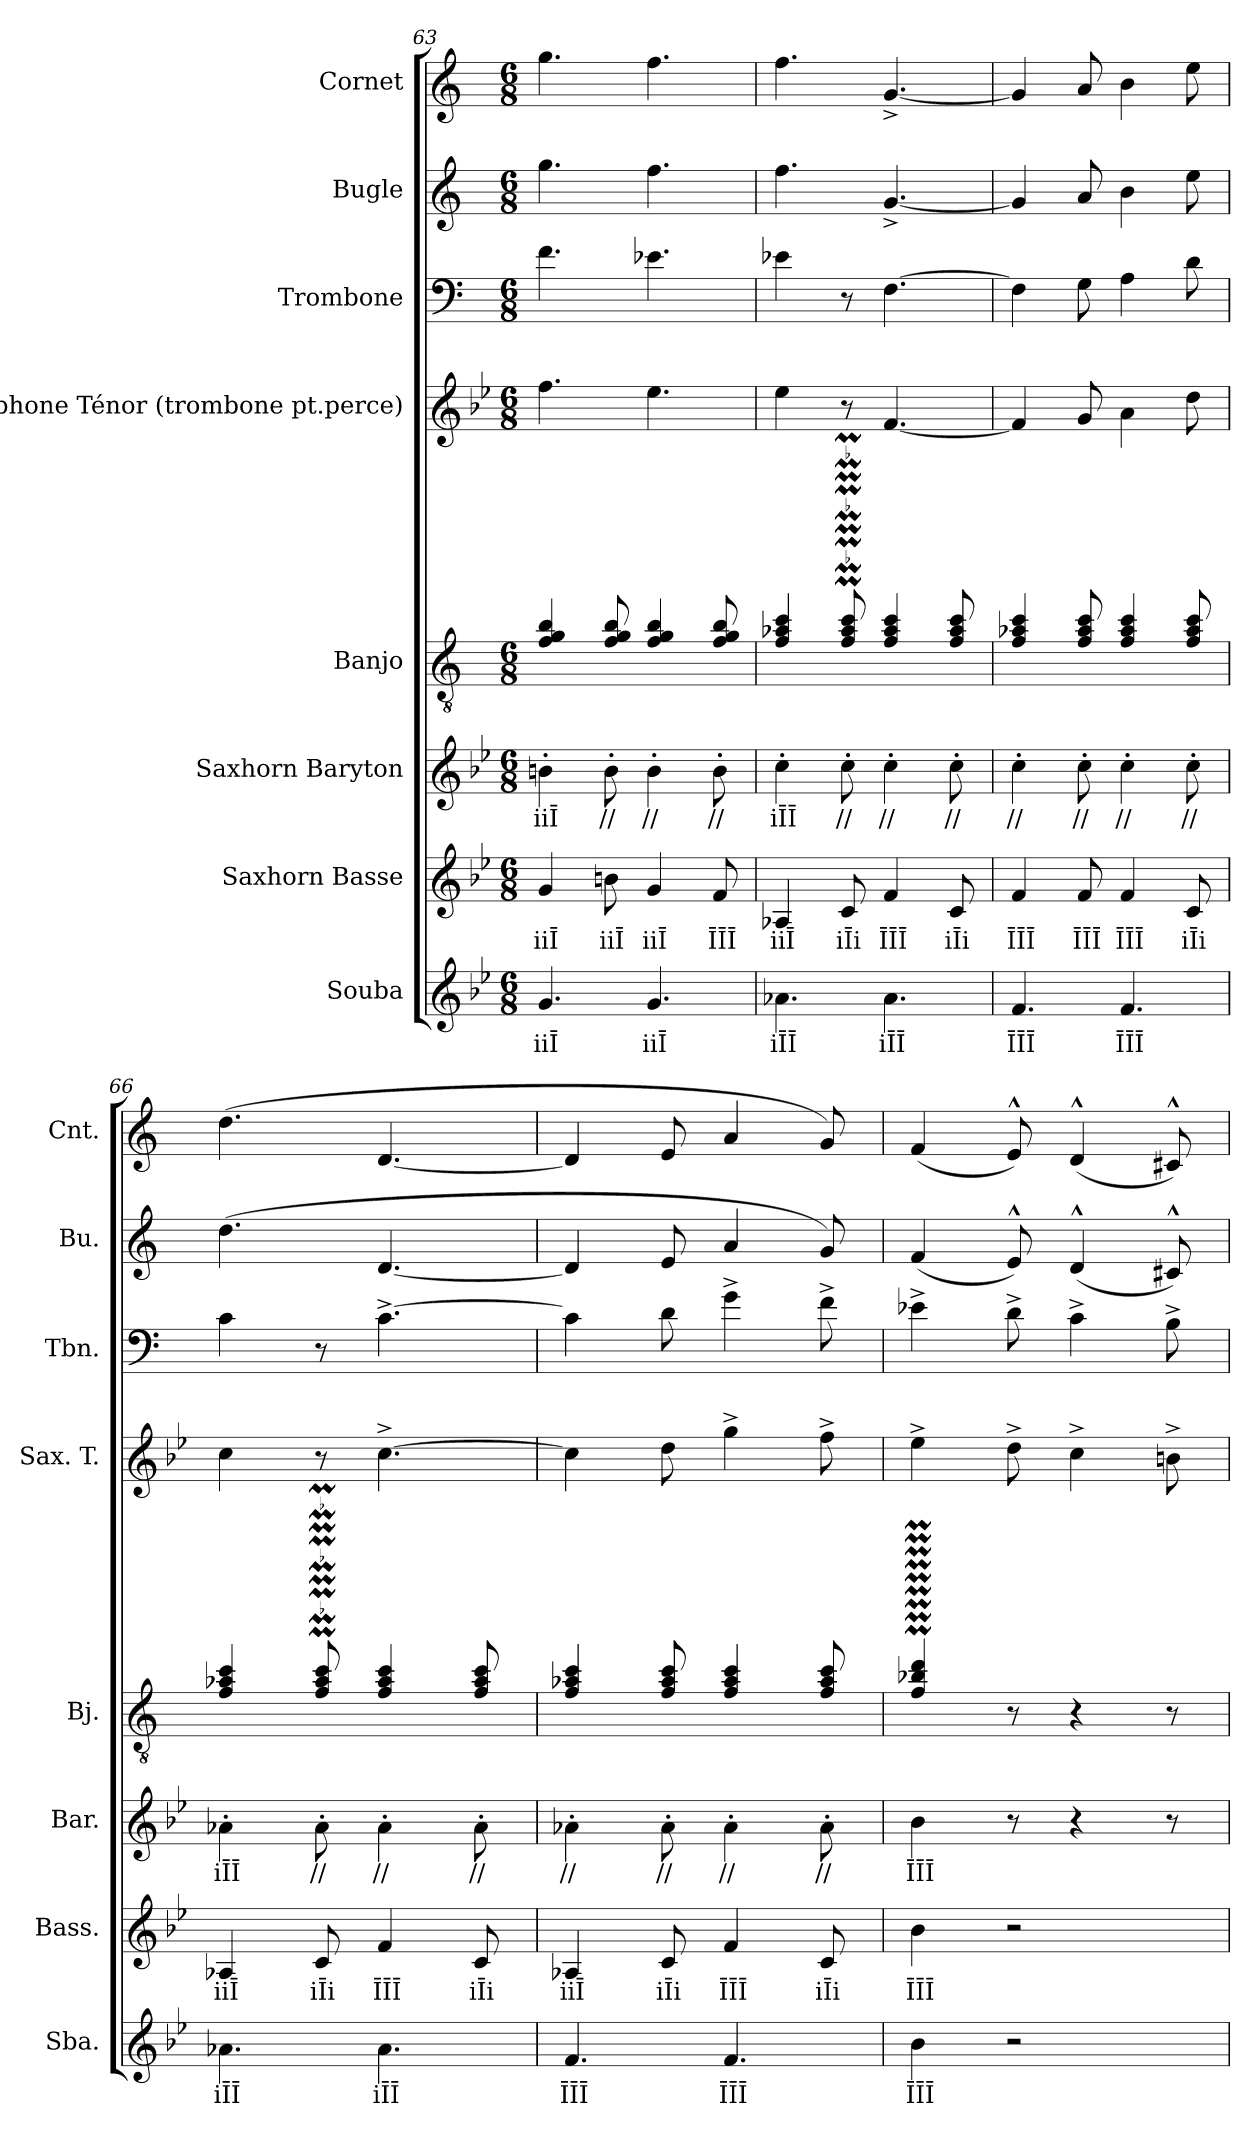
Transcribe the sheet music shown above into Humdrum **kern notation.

**kern	**text	**kern	**text	**kern	**text	**kern	**kern	**kern	**kern	**kern
*part8	*part8	*part7	*part7	*part6	*part6	*part5	*part4	*part3	*part2	*part1
*staff8	*staff8	*staff7	*staff7	*staff6	*staff6	*staff5	*staff4	*staff3	*staff2	*staff1
*I"Souba	*	*I"Saxhorn Basse	*	*I"Saxhorn Baryton	*	*I"Banjo	*I"Saxophone Ténor (trombone pt.perce)	*I"Trombone	*I"Bugle	*I"Cornet
*I'Sba.	*	*I'Bass.	*	*I'Bar.	*	*I'Bj.	*I'Sax. T.	*I'Tbn.	*I'Bu.	*I'Cnt.
!!LO:PB:g=z
*clefG2	*	*clefG2	*	*clefG2	*	*clefGv2	*clefG2	*clefF4	*clefG2	*clefG2
*ITrd15c26	*	*ITrd8c14	*	*ITrd8c14	*	*ITrd7c12	*ITrd8c14	*	*ITrd1c2	*ITrd1c2
*k[b-e-]	*	*k[b-e-]	*	*k[b-e-]	*	*k[]	*k[b-e-]	*k[]	*k[b-e-]	*k[b-e-]
*M6/8	*	*M6/8	*	*M6/8	*	*M6/8	*M6/8	*M6/8	*M6/8	*M6/8
=63	=63	=63	=63	=63	=63	=63	=63	=63	=63	=63
!	!LO:LY:b	!	!LO:LY:b	!	!LO:LY:b	!	!	!	!	!
4.GG/	iiĪ	4G/	iiĪ	4Bn'\	iiĪ	4F/ 4G/ 4B/	4.f\	4.f\	4.ff\	4.ff\
!	!	!	!LO:LY:b	!	!LO:LY:b	!	!	!	!	!
.	.	8Bn\	iiĪ	8B'\	//	8F/ 8G/ 8B/	.	.	.	.
!	!LO:LY:b	!	!LO:LY:b	!	!LO:LY:b	!	!	!	!	!
4.GG/	iiĪ	4G/	iiĪ	4B'\	//	4F/ 4G/ 4B/	4.e-\	4.e-X\	4.ee-\	4.ee-\
!	!	!	!LO:LY:b	!	!LO:LY:b	!	!	!	!	!
.	.	8F/	ĪĪĪ	8B'\	//	8F/ 8G/ 8B/	.	.	.	.
=64	=64	=64	=64	=64	=64	=64	=64	=64	=64	=64
!	!LO:LY:b	!	!LO:LY:b	!	!LO:LY:b	!	!	!	!	!
4.AA-X\	iĪĪ	4AA-X/	iiĪ	4c'\	iĪĪ	4F/ 4A-X/ 4c/	4e-\	4e-X\	4.ee-\	4.ee-\
!	!	!	!LO:LY:b	!	!LO:LY:b	!	!	!	!	!
.	.	8C/	iĪi	8c'\	//	8F/M 8A-/M 8c/M	8r	8r	.	.
!	!LO:LY:b	!	!LO:LY:b	!	!LO:LY:b	!	!	!	!	!
4.AA-\	iĪĪ	4F/	ĪĪĪ	4c'\	//	4F/ 4A-/ 4c/	[4.F/	[4.F\	[4.f^/	[4.f^/
!	!	!	!LO:LY:b	!	!LO:LY:b	!	!	!	!	!
.	.	8C/	iĪi	8c'\	//	8F/ 8A-/ 8c/	.	.	.	.
=65	=65	=65	=65	=65	=65	=65	=65	=65	=65	=65
!	!LO:LY:b	!	!LO:LY:b	!	!LO:LY:b	!	!	!	!	!
4.FF/	ĪĪĪ	4F/	ĪĪĪ	4c'\	//	4F/ 4A-X/ 4c/	4F/]	4F\]	4f/]	4f/]
!	!	!	!LO:LY:b	!	!LO:LY:b	!	!	!	!	!
.	.	8F/	ĪĪĪ	8c'\	//	8F/ 8A-/ 8c/	8G/	8G\	8g/	8g/
!	!LO:LY:b	!	!LO:LY:b	!	!LO:LY:b	!	!	!	!	!
4.FF/	ĪĪĪ	4F/	ĪĪĪ	4c'\	//	4F/ 4A-/ 4c/	4A\	4A\	4a\	4a\
!	!	!	!LO:LY:b	!	!LO:LY:b	!	!	!	!	!
.	.	8C/	iĪi	8c'\	//	8F/ 8A-/ 8c/	8d\	8d\	8dd\	8dd\
=66	=66	=66	=66	=66	=66	=66	=66	=66	=66	=66
!	!LO:LY:b	!	!LO:LY:b	!	!LO:LY:b	!	!	!	!	!
4.AA-X\	iĪĪ	4AA-X/	iiĪ	4A-X'\	iĪĪ	4F/ 4A-X/ 4c/	4c\	4c\	(>4.cc\	(>4.cc\
!	!	!	!LO:LY:b	!	!LO:LY:b	!	!	!	!	!
.	.	8C/	iĪi	8A-'\	//	8F/M 8A-/M 8c/M	8r	8r	.	.
!	!LO:LY:b	!	!LO:LY:b	!	!LO:LY:b	!	!	!	!	!
4.AA-\	iĪĪ	4F/	ĪĪĪ	4A-'\	//	4F/ 4A-/ 4c/	[4.c^\	[4.c^\	[4.c/	[4.c/
!	!	!	!LO:LY:b	!	!LO:LY:b	!	!	!	!	!
.	.	8C/	iĪi	8A-'\	//	8F/ 8A-/ 8c/	.	.	.	.
!!LO:PB:g=z
=67	=67	=67	=67	=67	=67	=67	=67	=67	=67	=67
!	!LO:LY:b	!	!LO:LY:b	!	!LO:LY:b	!	!	!	!	!
4.FF/	ĪĪĪ	4AA-X/	iiĪ	4A-X'\	//	4F/ 4A-X/ 4c/	4c\]	4c\]	4c/]	4c/]
!	!	!	!LO:LY:b	!	!LO:LY:b	!	!	!	!	!
.	.	8C/	iĪi	8A-'\	//	8F/ 8A-/ 8c/	8d\	8d\	8d/	8d/
!	!LO:LY:b	!	!LO:LY:b	!	!LO:LY:b	!	!	!	!	!
4.FF/	ĪĪĪ	4F/	ĪĪĪ	4A-'\	//	4F/ 4A-/ 4c/	4g^\	4g^\	4g/	4g/
!	!	!	!LO:LY:b	!	!LO:LY:b	!	!	!	!	!
.	.	8C/	iĪi	8A-'\	//	8F/ 8A-/ 8c/	8f^\	8f^\	8f/)	8f/)
=68	=68	=68	=68	=68	=68	=68	=68	=68	=68	=68
!	!LO:LY:b	!	!LO:LY:b	!	!LO:LY:b	!	!	!	!	!
4BB-\	ĪĪĪ	4B-\	ĪĪĪ	4B-\	ĪĪĪ	4F/M 4B-X/M 4d/M	4e-^\	4e-X^\	(<4e-/	(<4e-/
2r	.	2r	.	8r	.	8r	8d^\	8d^\	8d^^/)	8d^^/)
.	.	.	.	4r	.	4r	4c^\	4c^\	(<4c^^/	(<4c^^/
.	.	.	.	8r	.	8r	8Bn^\	8B^\	8Bn^^/)	8Bn^^/)
=	=	=	=	=	=	=	=	=	=	=
*-	*-	*-	*-	*-	*-	*-	*-	*-	*-	*-
